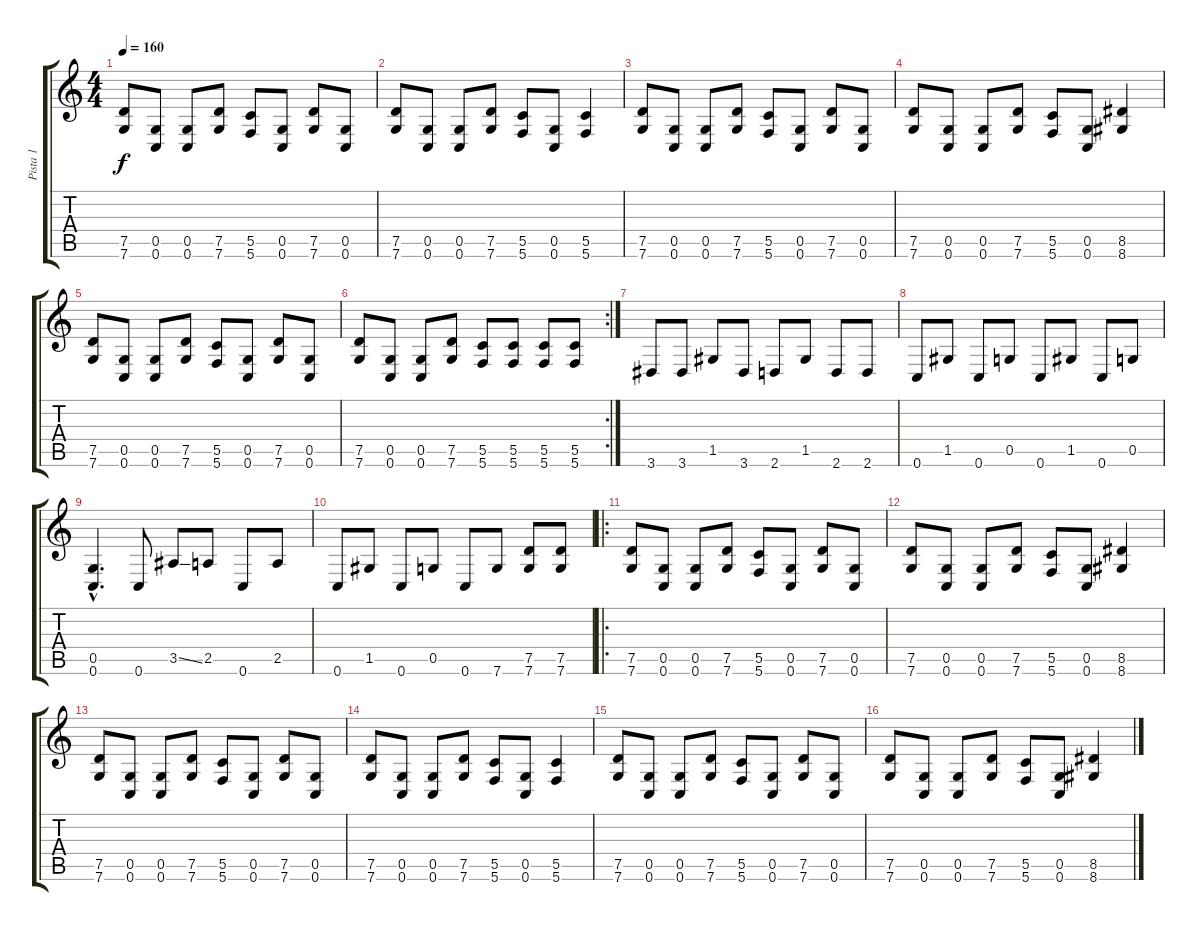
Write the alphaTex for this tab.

\track ("Pista 1" "Pista 1") {instrument distortionguitar}
\staff {score tabs}
\tuning (D4 A3 F3 C3 G2 C2) {hide}
\ts (4 4)
\tempo 160
\clef g2
\ks c
(7.5 7.6).8{dy f} (0.5 0.6).8 (0.5 0.6).8 (7.5 7.6).8 (5.5 5.6).8 (0.5 0.6).8 (7.5 7.6).8 (0.5 0.6).8 |
(7.5 7.6).8 (0.5 0.6).8 (0.5 0.6).8 (7.5 7.6).8 (5.5 5.6).8 (0.5 0.6).8 (5.5 5.6).4 |
(7.5 7.6).8 (0.5 0.6).8 (0.5 0.6).8 (7.5 7.6).8 (5.5 5.6).8 (0.5 0.6).8 (7.5 7.6).8 (0.5 0.6).8 |
(7.5 7.6).8 (0.5 0.6).8 (0.5 0.6).8 (7.5 7.6).8 (5.5 5.6).8 (0.5 0.6).8 (8.5 8.6).4 |
(7.5 7.6).8 (0.5 0.6).8 (0.5 0.6).8 (7.5 7.6).8 (5.5 5.6).8 (0.5 0.6).8 (7.5 7.6).8 (0.5 0.6).8 |
\rc 2
(7.5 7.6).8 (0.5 0.6).8 (0.5 0.6).8 (7.5 7.6).8 (5.5 5.6).8 (5.5 5.6).8 (5.5 5.6).8 (5.5 5.6).8 |
3.6.8 3.6.8 1.5.8 3.6.8 2.6.8 1.5.8 2.6.8 2.6.8 |
0.6.8 1.5.8 0.6.8 0.5.8 0.6.8 1.5.8 0.6.8 0.5.8 |
(0.5{hac} 0.6{hac}).4{d} 0.6.8 3.5{ss}.8 2.5.8 0.6.8 2.5.8 |
0.6.8 1.5.8 0.6.8 0.5.8 0.6.8 7.6.8 (7.5 7.6).8 (7.5 7.6).8 |
\ro
(7.5 7.6).8 (0.5 0.6).8 (0.5 0.6).8 (7.5 7.6).8 (5.5 5.6).8 (0.5 0.6).8 (7.5 7.6).8 (0.5 0.6).8 |
(7.5 7.6).8 (0.5 0.6).8 (0.5 0.6).8 (7.5 7.6).8 (5.5 5.6).8 (0.5 0.6).8 (8.5 8.6).4 |
(7.5 7.6).8 (0.5 0.6).8 (0.5 0.6).8 (7.5 7.6).8 (5.5 5.6).8 (0.5 0.6).8 (7.5 7.6).8 (0.5 0.6).8 |
(7.5 7.6).8 (0.5 0.6).8 (0.5 0.6).8 (7.5 7.6).8 (5.5 5.6).8 (0.5 0.6).8 (5.5 5.6).4 |
(7.5 7.6).8 (0.5 0.6).8 (0.5 0.6).8 (7.5 7.6).8 (5.5 5.6).8 (0.5 0.6).8 (7.5 7.6).8 (0.5 0.6).8 |
(7.5 7.6).8 (0.5 0.6).8 (0.5 0.6).8 (7.5 7.6).8 (5.5 5.6).8 (0.5 0.6).8 (8.5 8.6).4
